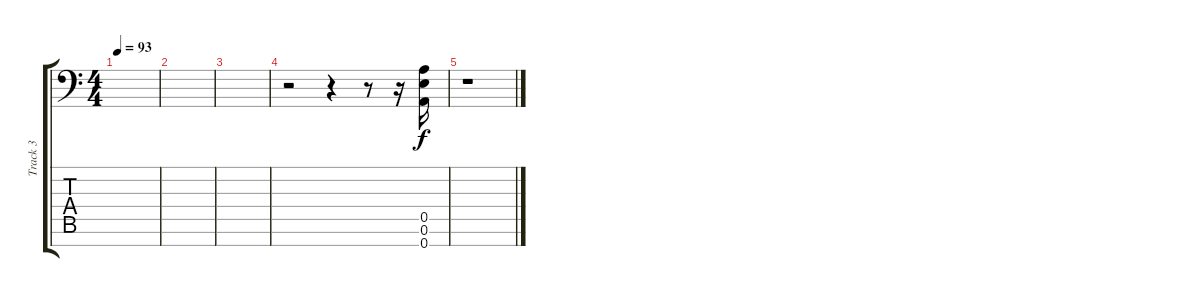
\track ("Track 3" "Track 3") {instrument distortionguitar}
\staff {score tabs}
\tuning (E4 B3 G3 D3 A2 E2 A1) {hide}
\ts (4 4)
\tempo 93
\clef f4
\ks c
|
|
|
r.2 r.4 r.8 r.16 (0.5 0.6 0.7).16{volume 13 instrument synthdrum} |
r.1
